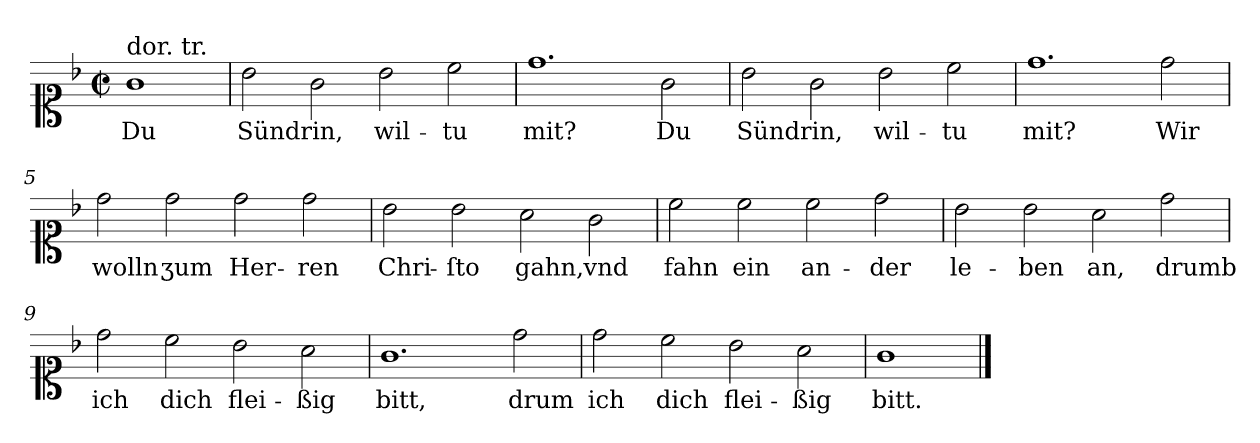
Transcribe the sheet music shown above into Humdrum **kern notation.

**kern	**text
*part1	*part1
*staff1	*staff1
*clefC1	*
*k[b-]	*
*G:dor	*
*M4/2	*
*met(c|)	*
=	=
!LO:TX:a:t=dor. tr.	!
1g	Du
=1	=1
2b-	Sündrin,
2g	.
2b-	wil-
2cc	-tu
=2	=2
1.dd	mit?
2g	Du
=3	=3
2b-	Sündrin,
2g	.
2b-	wil-
2cc	-tu
=4	=4
1.dd	mit?
2dd	Wir
=5	=5
2dd	wolln
2dd	ʒum
2dd	Her-
2dd	-ren
=6	=6
2b-	Chri-
2b-	-ſto
2a	gahn,
2g	vnd
=7	=7
2cc	fahn
2cc	ein
2cc	an-
2dd	-der
=8	=8
2b-	le-
2b-	-ben
2a	an,
2dd	drumb
=9	=9
2dd	ich
2cc	dich
2b-	flei-
2a	-ßig
=10	=10
1.g	bitt,
2dd	drum
=11	=11
2dd	ich
2cc	dich
2b-	flei-
2a	-ßig
=12	=12
1g	bitt.
==	==
*-	*-
